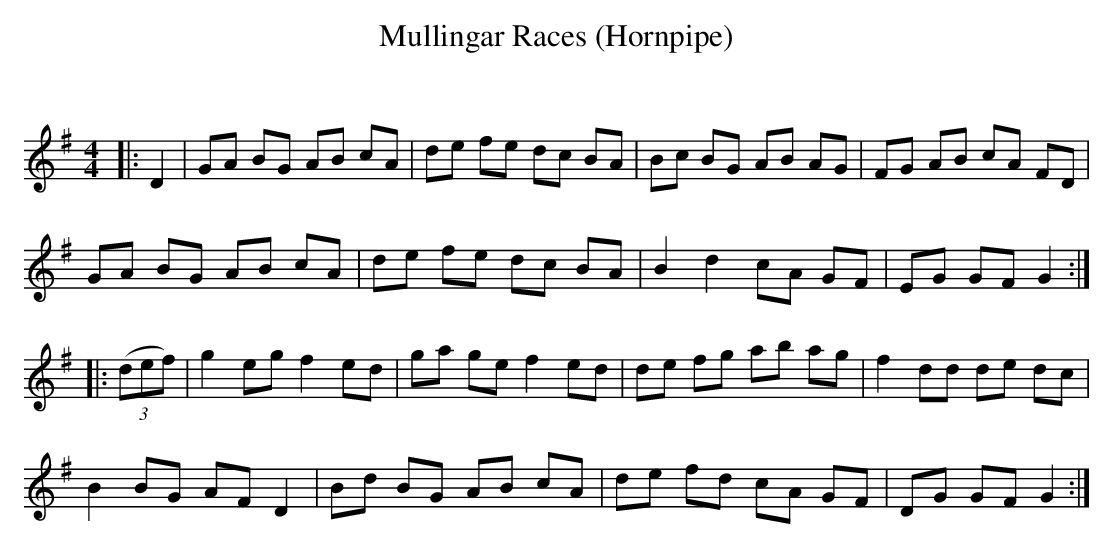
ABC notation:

X:1
T: Mullingar Races (Hornpipe)
C:
Q: 232
K:G
M:4/4
L:1/8
|:D2|GA BG AB cA|de fe dc BA|Bc BG AB AG|FG AB cA FD|
GA BG AB cA|de fe dc BA|B2 d2 cA GF|EG GF G2:|
|:((3def) |g2 eg f2 ed|ga ge f2 ed|de fg ab ag|f2 dd de dc|
B2 BG AF D2|Bd BG AB cA|de fd cA GF|DG GF G2:|
